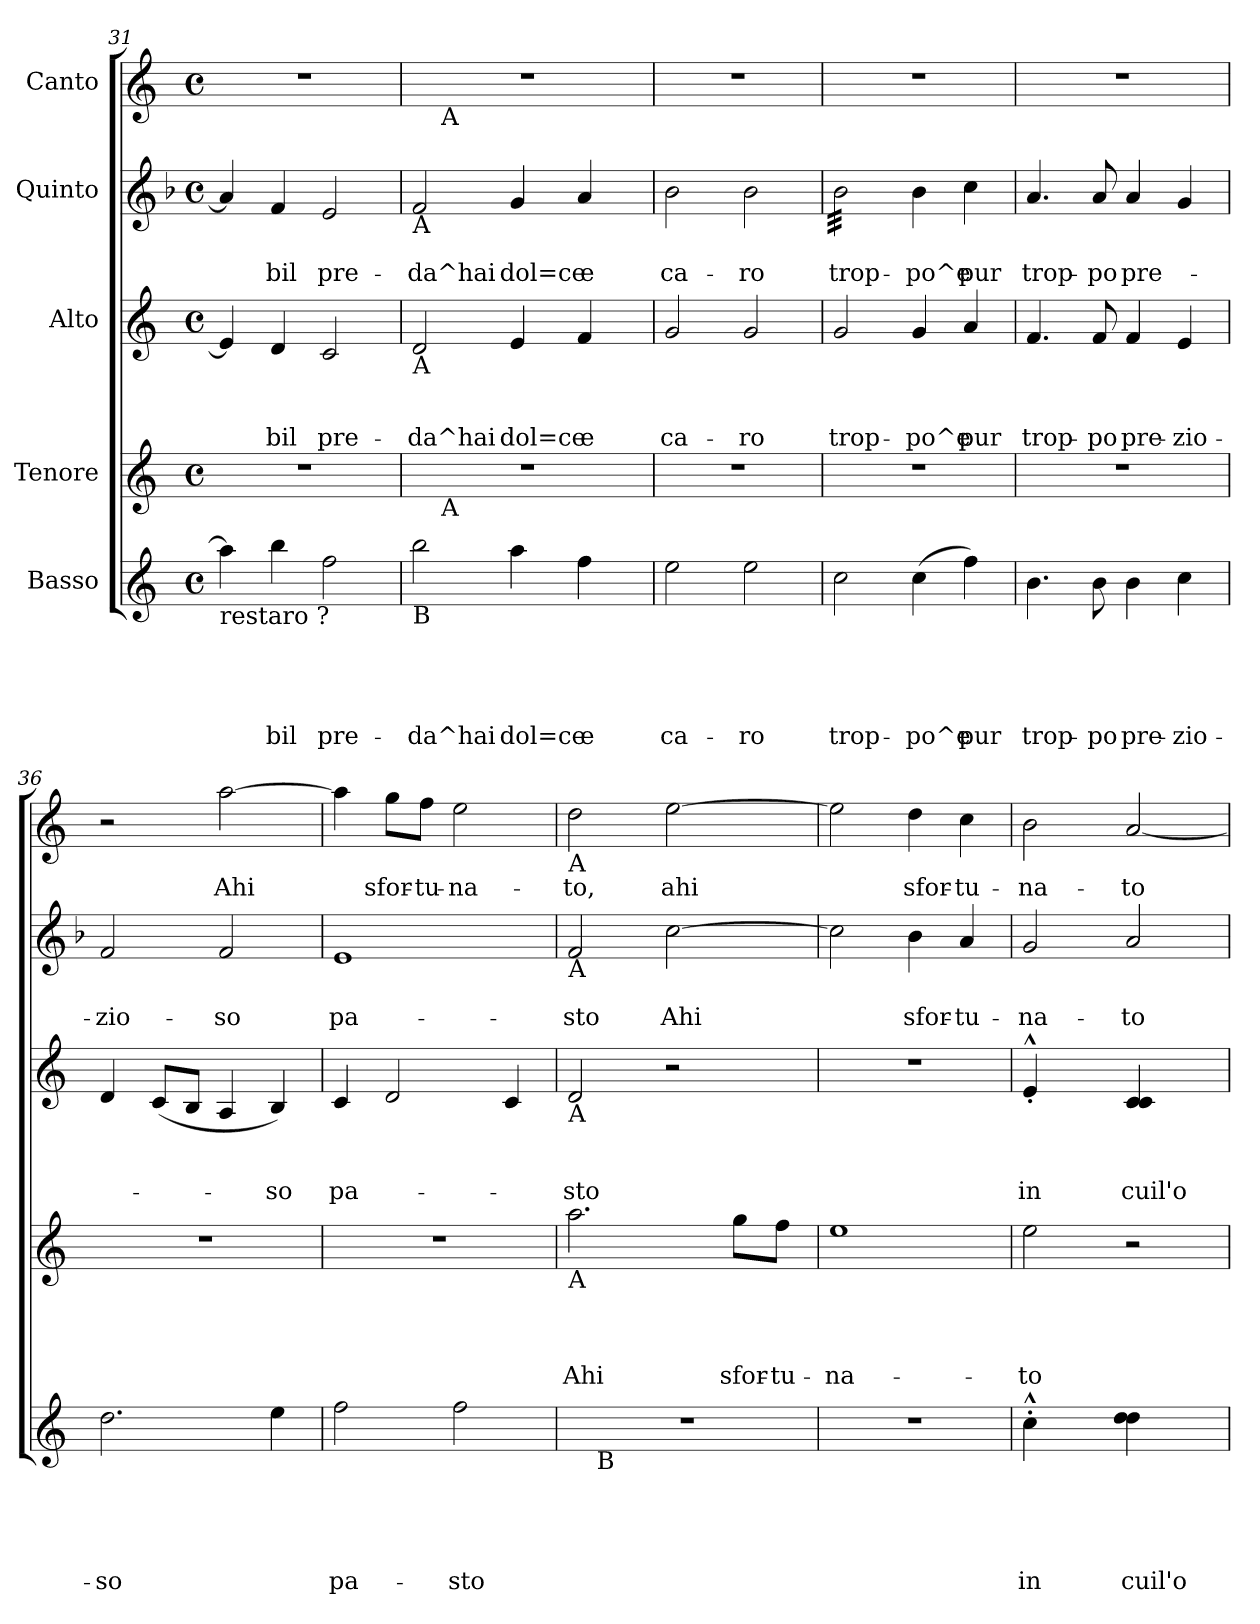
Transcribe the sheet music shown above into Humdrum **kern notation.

**kern	**text	**text	**text	**text	**text	**kern	**text	**text	**text	**text	**kern	**text	**text	**text	**kern	**text	**text	**kern	**text
*part5	*part5	*part5	*part5	*part5	*part5	*part4	*part4	*part4	*part4	*part4	*part3	*part3	*part3	*part3	*part2	*part2	*part2	*part1	*part1
*staff5	*staff5	*staff5	*staff5	*staff5	*staff5	*staff4	*staff4	*staff4	*staff4	*staff4	*staff3	*staff3	*staff3	*staff3	*staff2	*staff2	*staff2	*staff1	*staff1
*I"Basso	*	*	*	*	*	*I"Tenore	*	*	*	*	*I"Alto	*	*	*	*I"Quinto	*	*	*I"Canto	*
*clefG2	*	*	*	*	*	*clefG2	*	*	*	*	*clefG2	*	*	*	*clefG2	*	*	*clefG2	*
*k[]	*	*	*	*	*	*k[]	*	*	*	*	*k[]	*	*	*	*k[b-]	*	*	*k[]	*
*C:	*	*	*	*	*	*C:	*	*	*	*	*C:	*	*	*	*F:	*	*	*C:	*
*M4/4	*	*	*	*	*	*M4/4	*	*	*	*	*M4/4	*	*	*	*M4/4	*	*	*M4/4	*
*met(c)	*	*	*	*	*	*met(c)	*	*	*	*	*met(c)	*	*	*	*met(c)	*	*	*met(c)	*
=31	=31	=31	=31	=31	=31	=31	=31	=31	=31	=31	=31	=31	=31	=31	=31	=31	=31	=31	=31
!LO:TX:b:t=restaro ?	!	!	!	!	!	!	!	!	!	!	!	!	!	!	!	!	!	!	!
4aa\]	.	.	.	.	.	1r	.	.	.	.	4e/]	.	.	.	4a/]	.	.	1r	.
!	!	!	!	!	!LO:LY:b	!	!	!	!	!	!	!	!	!LO:LY:b	!	!	!LO:LY:b	!	!
4bb\	.	.	.	.	-bil	.	.	.	.	.	4d/	.	.	-bil	4f/	.	-bil	.	.
!	!	!	!	!	!LO:LY:b	!	!	!	!	!	!	!	!	!LO:LY:b	!	!	!LO:LY:b	!	!
2ff\	.	.	.	.	pre-	.	.	.	.	.	2c/	.	.	pre-	2e/	.	pre-	.	.
!!LO:PB:g=z
=32	=32	=32	=32	=32	=32	=32	=32	=32	=32	=32	=32	=32	=32	=32	=32	=32	=32	=32	=32
!	!	!	!	!	!	!	!	!	!	!	!	!	!	!	!LO:TX:b:t=A	!	!	!	!
!	!	!	!	!	!	!	!	!	!	!	!LO:TX:b:t=A	!	!	!	!	!	!	!	!
!LO:TX:b:t=B	!	!	!	!	!	!	!	!	!	!	!	!	!	!	!	!	!	!	!
!	!	!	!	!	!LO:LY:b	!	!	!	!	!	!	!	!	!LO:LY:b	!	!	!LO:LY:b	!	!
*	*	*	*	*	*	*^	*	*	*	*	*	*	*	*	*	*	*	*^	*
2bb\	.	.	.	.	-da^hai	1r	16.ryy	.	.	.	.	2d/	.	.	-da^hai	2f/	.	-da^hai	1r	16.ryy	.
!	!	!	!	!	!	!	!	!	!	!	!	!	!	!	!	!	!	!	!	!LO:TX:b:t=A	!
!	!	!	!	!	!	!	!LO:TX:b:t=A	!	!	!	!	!	!	!	!	!	!	!	!	!	!
.	.	.	.	.	.	.	2ryy	.	.	.	.	.	.	.	.	.	.	.	.	2ryy	.
!	!	!	!	!	!LO:LY:b	!	!	!	!	!	!	!	!	!	!LO:LY:b	!	!	!LO:LY:b	!	!	!
4aa\	.	.	.	.	dol=ce	.	.	.	.	.	.	4e/	.	.	dol=ce	4g/	.	dol=ce	.	.	.
.	.	.	.	.	.	.	4ryy	.	.	.	.	.	.	.	.	.	.	.	.	4ryy	.
!	!	!	!	!	!LO:LY:b	!	!	!	!	!	!	!	!	!	!LO:LY:b	!	!	!LO:LY:b	!	!	!
4ff\	.	.	.	.	e	.	.	.	.	.	.	4f/	.	.	e	4a/	.	e	.	.	.
.	.	.	.	.	.	.	8ryy	.	.	.	.	.	.	.	.	.	.	.	.	8ryy	.
.	.	.	.	.	.	.	32ryy	.	.	.	.	.	.	.	.	.	.	.	.	32ryy	.
=33	=33	=33	=33	=33	=33	=33	=33	=33	=33	=33	=33	=33	=33	=33	=33	=33	=33	=33	=33	=33	=33
!	!	!	!	!	!LO:LY:b	!	!	!	!	!	!	!	!	!	!LO:LY:b	!	!	!LO:LY:b	!	!	!
*	*	*	*	*	*	*v	*v	*	*	*	*	*	*	*	*	*	*	*	*v	*v	*
2ee\	.	.	.	.	ca-	1r	.	.	.	.	2g/	.	.	ca-	2b-\	.	ca-	1r	.
!	!	!	!	!	!LO:LY:b	!	!	!	!	!	!	!	!	!LO:LY:b	!	!	!LO:LY:b	!	!
2ee\	.	.	.	.	-ro	.	.	.	.	.	2g/	.	.	-ro	2b-\	.	-ro	.	.
=34	=34	=34	=34	=34	=34	=34	=34	=34	=34	=34	=34	=34	=34	=34	=34	=34	=34	=34	=34
!	!	!	!	!	!LO:LY:b	!	!	!	!	!	!	!	!	!LO:LY:b	!	!	!LO:LY:b	!	!
*	*	*	*	*	*	*	*	*	*	*	*	*	*	*	*tremolo	*	*	*	*
2cc\	.	.	.	.	trop-	1r	.	.	.	.	2g/	.	.	trop-	32b-\LLL	.	trop-	1r	.
.	.	.	.	.	.	.	.	.	.	.	.	.	.	.	32b-\	.	.	.	.
.	.	.	.	.	.	.	.	.	.	.	.	.	.	.	32b-\	.	.	.	.
.	.	.	.	.	.	.	.	.	.	.	.	.	.	.	32b-\	.	.	.	.
.	.	.	.	.	.	.	.	.	.	.	.	.	.	.	32b-\	.	.	.	.
.	.	.	.	.	.	.	.	.	.	.	.	.	.	.	32b-\	.	.	.	.
.	.	.	.	.	.	.	.	.	.	.	.	.	.	.	32b-\	.	.	.	.
.	.	.	.	.	.	.	.	.	.	.	.	.	.	.	32b-\	.	.	.	.
.	.	.	.	.	.	.	.	.	.	.	.	.	.	.	32b-\	.	.	.	.
.	.	.	.	.	.	.	.	.	.	.	.	.	.	.	32b-\	.	.	.	.
.	.	.	.	.	.	.	.	.	.	.	.	.	.	.	32b-\	.	.	.	.
.	.	.	.	.	.	.	.	.	.	.	.	.	.	.	32b-\	.	.	.	.
.	.	.	.	.	.	.	.	.	.	.	.	.	.	.	32b-\	.	.	.	.
.	.	.	.	.	.	.	.	.	.	.	.	.	.	.	32b-\	.	.	.	.
.	.	.	.	.	.	.	.	.	.	.	.	.	.	.	32b-\	.	.	.	.
.	.	.	.	.	.	.	.	.	.	.	.	.	.	.	32b-\JJJ	.	.	.	.
*	*	*	*	*	*	*	*	*	*	*	*	*	*	*	*Xtremolo	*	*	*	*
!	!	!	!	!	!LO:LY:b	!	!	!	!	!	!	!	!	!LO:LY:b	!	!	!LO:LY:b	!	!
(<4cc\	.	.	.	.	-po^e	.	.	.	.	.	4g/	.	.	-po^e	4b-\	.	-po^e	.	.
!	!	!	!	!	!LO:LY:b	!	!	!	!	!	!	!	!	!LO:LY:b	!	!	!LO:LY:b	!	!
4ff\)	.	.	.	.	pur	.	.	.	.	.	4a/	.	.	pur	4cc\	.	pur	.	.
=35	=35	=35	=35	=35	=35	=35	=35	=35	=35	=35	=35	=35	=35	=35	=35	=35	=35	=35	=35
!	!	!	!	!	!LO:LY:b	!	!	!	!	!	!	!	!	!LO:LY:b	!	!	!LO:LY:b	!	!
4.b\	.	.	.	.	trop-	1r	.	.	.	.	4.f/	.	.	trop-	4.a/	.	trop-	1r	.
!	!	!	!	!	!LO:LY:b	!	!	!	!	!	!	!	!	!LO:LY:b	!	!	!LO:LY:b	!	!
8b\	.	.	.	.	-po	.	.	.	.	.	8f/	.	.	-po	8a/	.	-po	.	.
!	!	!	!	!	!LO:LY:b	!	!	!	!	!	!	!	!	!LO:LY:b	!	!	!LO:LY:b	!	!
4b\	.	.	.	.	pre-	.	.	.	.	.	4f/	.	.	pre-	4a/	.	pre-	.	.
!	!	!	!	!	!LO:LY:b	!	!	!	!	!	!	!	!	!LO:LY:b	!	!	!	!	!
4cc\	.	.	.	.	-zio-	.	.	.	.	.	4e/	.	.	-zio-	4g/	.	.	.	.
=36	=36	=36	=36	=36	=36	=36	=36	=36	=36	=36	=36	=36	=36	=36	=36	=36	=36	=36	=36
!	!	!	!	!	!LO:LY:b	!	!	!	!	!	!	!	!	!	!	!	!LO:LY:b	!	!
2.dd\	.	.	.	.	-so	1r	.	.	.	.	4d/	.	.	.	2f/	.	-zio-	2r	.
.	.	.	.	.	.	.	.	.	.	.	(>8c/L	.	.	.	.	.	.	.	.
.	.	.	.	.	.	.	.	.	.	.	8B/J	.	.	.	.	.	.	.	.
!	!	!	!	!	!	!	!	!	!	!	!	!	!	!	!	!	!LO:LY:b	!	!LO:LY:b
.	.	.	.	.	.	.	.	.	.	.	4A/	.	.	.	2f/	.	-so	[>2aa\	Ahi
!	!	!	!	!	!	!	!	!	!	!	!	!	!	!LO:LY:b	!	!	!	!	!
4ee\	.	.	.	.	.	.	.	.	.	.	4B/)	.	.	-so	.	.	.	.	.
=37	=37	=37	=37	=37	=37	=37	=37	=37	=37	=37	=37	=37	=37	=37	=37	=37	=37	=37	=37
!	!	!	!	!	!LO:LY:b	!	!	!	!	!	!	!	!	!LO:LY:b	!	!	!LO:LY:b	!	!
2ff\	.	.	.	.	pa-	1r	.	.	.	.	4c/	.	.	pa-	1e	.	pa-	4aa\]	.
!	!	!	!	!	!	!	!	!	!	!	!	!	!	!	!	!	!	!	!LO:LY:b
.	.	.	.	.	.	.	.	.	.	.	2d/	.	.	.	.	.	.	8gg\L	sfor-
!	!	!	!	!	!	!	!	!	!	!	!	!	!	!	!	!	!	!	!LO:LY:b
.	.	.	.	.	.	.	.	.	.	.	.	.	.	.	.	.	.	8ff\J	-tu-
!	!	!	!	!	!LO:LY:b	!	!	!	!	!	!	!	!	!	!	!	!	!	!LO:LY:b
2ff\	.	.	.	.	-sto	.	.	.	.	.	.	.	.	.	.	.	.	2ee\	-na-
.	.	.	.	.	.	.	.	.	.	.	4c/	.	.	.	.	.	.	.	.
!!LO:LB:g=z
=38	=38	=38	=38	=38	=38	=38	=38	=38	=38	=38	=38	=38	=38	=38	=38	=38	=38	=38	=38
!	!	!	!	!	!	!	!	!	!	!	!	!	!	!	!	!	!	!LO:TX:b:t=A	!
!	!	!	!	!	!	!	!	!	!	!	!	!	!	!	!LO:TX:b:t=A	!	!	!	!
!	!	!	!	!	!	!	!	!	!	!	!LO:TX:b:t=A	!	!	!	!	!	!	!	!
!	!	!	!	!	!	!LO:TX:b:t=A	!	!	!	!	!	!	!	!	!	!	!	!	!
!	!	!	!	!	!	!	!	!	!	!LO:LY:b	!	!	!	!LO:LY:b	!	!	!LO:LY:b	!	!LO:LY:b
*^	*	*	*	*	*	*	*	*	*	*	*	*	*	*	*	*	*	*	*
1r	16.ryy	.	.	.	.	.	2.aa\	.	.	.	Ahi	2d/	.	.	-sto	2f/	.	-sto	2dd\	-to,
!	!LO:TX:b:t=B	!	!	!	!	!	!	!	!	!	!	!	!	!	!	!	!	!	!	!
.	2ryy	.	.	.	.	.	.	.	.	.	.	.	.	.	.	.	.	.	.	.
!	!	!	!	!	!	!	!	!	!	!	!	!	!	!	!	!	!	!LO:LY:b	!	!LO:LY:b
.	.	.	.	.	.	.	.	.	.	.	.	2r	.	.	.	[>2cc\	.	Ahi	[>2ee\	ahi
.	4ryy	.	.	.	.	.	.	.	.	.	.	.	.	.	.	.	.	.	.	.
!	!	!	!	!	!	!	!	!	!	!	!LO:LY:b	!	!	!	!	!	!	!	!	!
.	.	.	.	.	.	.	8gg\L	.	.	.	sfor-	.	.	.	.	.	.	.	.	.
.	8ryy	.	.	.	.	.	.	.	.	.	.	.	.	.	.	.	.	.	.	.
!	!	!	!	!	!	!	!	!	!	!	!LO:LY:b	!	!	!	!	!	!	!	!	!
.	.	.	.	.	.	.	8ff\J	.	.	.	-tu-	.	.	.	.	.	.	.	.	.
.	32ryy	.	.	.	.	.	.	.	.	.	.	.	.	.	.	.	.	.	.	.
=39	=39	=39	=39	=39	=39	=39	=39	=39	=39	=39	=39	=39	=39	=39	=39	=39	=39	=39	=39	=39
!	!	!	!	!	!	!	!	!	!	!	!LO:LY:b	!	!	!	!	!	!	!	!	!
*v	*v	*	*	*	*	*	*	*	*	*	*	*	*	*	*	*	*	*	*	*
1r	.	.	.	.	.	1ee	.	.	.	-na-	1r	.	.	.	2cc\]	.	.	2ee\]	.
!	!	!	!	!	!	!	!	!	!	!	!	!	!	!	!	!	!LO:LY:b	!	!LO:LY:b
.	.	.	.	.	.	.	.	.	.	.	.	.	.	.	4b-\	.	sfor-	4dd\	sfor-
!	!	!	!	!	!	!	!	!	!	!	!	!	!	!	!	!	!LO:LY:b	!	!LO:LY:b
.	.	.	.	.	.	.	.	.	.	.	.	.	.	.	4a/	.	-tu-	4cc\	-tu-
=40	=40	=40	=40	=40	=40	=40	=40	=40	=40	=40	=40	=40	=40	=40	=40	=40	=40	=40	=40
!	!	!	!	!	!LO:LY:b	!	!	!	!	!LO:LY:b	!	!	!	!LO:LY:b	!	!	!LO:LY:b	!	!LO:LY:b
4cc^^>'>\	.	.	.	.	in	2ee\	.	.	.	-to	4e^^<'</	.	.	in	2g/	.	-na-	2b\	-na-
4ryy	.	.	.	.	.	.	.	.	.	.	4ryy	.	.	.	.	.	.	.	.
!	!	!	!	!	!LO:LY:b	!	!	!	!	!	!	!	!	!LO:LY:b	!	!	!LO:LY:b	!	!LO:LY:b
4dd\ 4dd\	.	.	.	.	cuil'o	2r	.	.	.	.	4c/ 4c/	.	.	cuil'o	2a/	.	-to	[<2a/	-to
4ryy	.	.	.	.	.	.	.	.	.	.	4ryy	.	.	.	.	.	.	.	.
=	=	=	=	=	=	=	=	=	=	=	=	=	=	=	=	=	=	=	=
*-	*-	*-	*-	*-	*-	*-	*-	*-	*-	*-	*-	*-	*-	*-	*-	*-	*-	*-	*-
